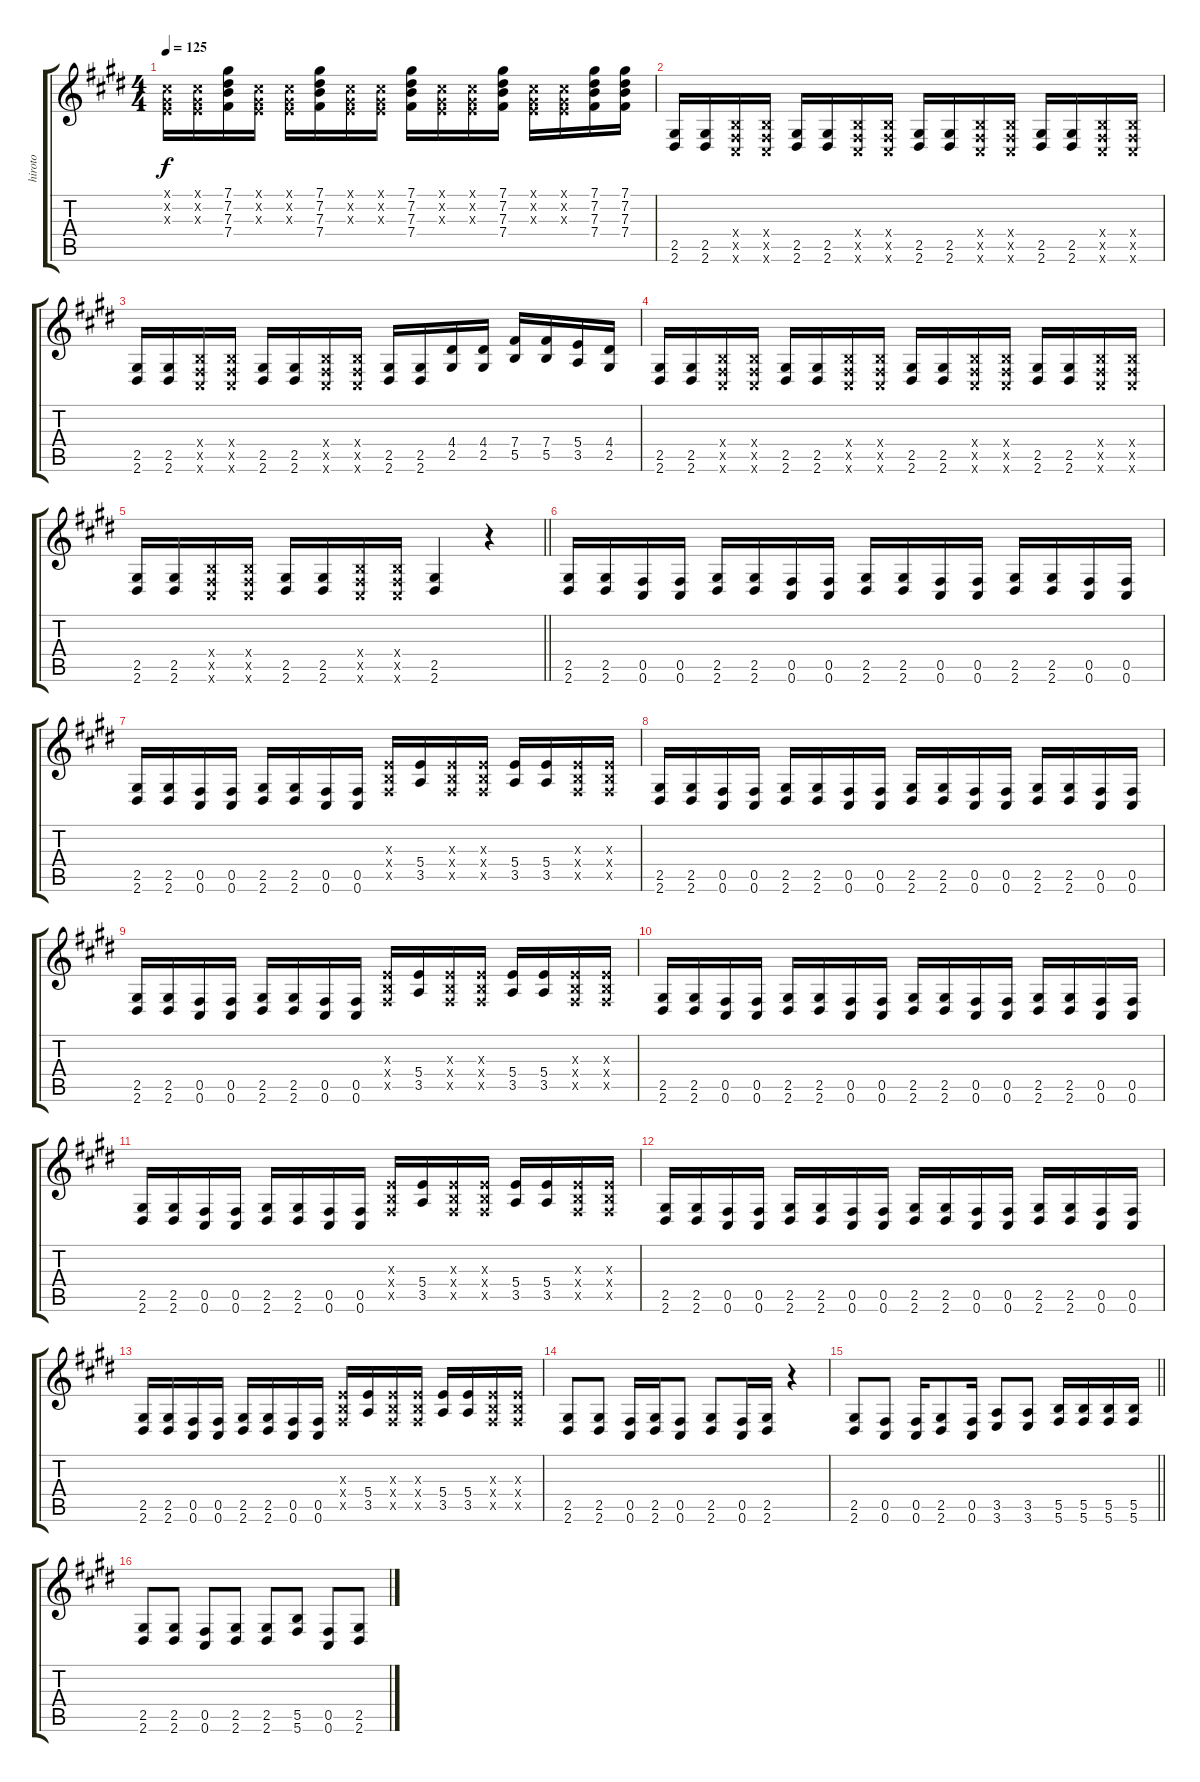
\track ("hiroto" "hiroto") {instrument distortionguitar}
\staff {score tabs}
\tuning (Db4 Ab3 E3 B2 Gb2 Db2) {hide}
\ts (4 4)
\tempo 125
\clef g2
\ks e
(0.1{x} 0.2{x} 0.3{x}).16{dy f} (0.1{x} 0.2{x} 0.3{x}).16 (7.1 7.2 7.3 7.4).16 (0.1{x} 0.2{x} 0.3{x}).16 (0.1{x} 0.2{x} 0.3{x}).16 (7.1 7.2 7.3 7.4).16 (0.1{x} 0.2{x} 0.3{x}).16 (0.1{x} 0.2{x} 0.3{x}).16 (7.1 7.2 7.3 7.4).16 (0.1{x} 0.2{x} 0.3{x}).16 (0.1{x} 0.2{x} 0.3{x}).16 (7.1 7.2 7.3 7.4).16 (0.1{x} 0.2{x} 0.3{x}).16 (0.1{x} 0.2{x} 0.3{x}).16 (7.1 7.2 7.3 7.4).16 (7.1 7.2 7.3 7.4).16 |
(2.5 2.6).16 (2.5 2.6).16 (0.4{x} 0.5{x} 0.6{x}).16 (0.4{x} 0.5{x} 0.6{x}).16 (2.5 2.6).16 (2.5 2.6).16 (0.4{x} 0.5{x} 0.6{x}).16 (0.4{x} 0.5{x} 0.6{x}).16 (2.5 2.6).16 (2.5 2.6).16 (0.4{x} 0.5{x} 0.6{x}).16 (0.4{x} 0.5{x} 0.6{x}).16 (2.5 2.6).16 (2.5 2.6).16 (0.4{x} 0.5{x} 0.6{x}).16 (0.4{x} 0.5{x} 0.6{x}).16 |
(2.5 2.6).16 (2.5 2.6).16 (0.4{x} 0.5{x} 0.6{x}).16 (0.4{x} 0.5{x} 0.6{x}).16 (2.5 2.6).16 (2.5 2.6).16 (0.4{x} 0.5{x} 0.6{x}).16 (0.4{x} 0.5{x} 0.6{x}).16 (2.5 2.6).16 (2.5 2.6).16 (4.4 2.5).16 (4.4 2.5).16 (7.4 5.5).16 (7.4 5.5).16 (5.4 3.5).16 (4.4 2.5).16 |
(2.5 2.6).16 (2.5 2.6).16 (0.4{x} 0.5{x} 0.6{x}).16 (0.4{x} 0.5{x} 0.6{x}).16 (2.5 2.6).16 (2.5 2.6).16 (0.4{x} 0.5{x} 0.6{x}).16 (0.4{x} 0.5{x} 0.6{x}).16 (2.5 2.6).16 (2.5 2.6).16 (0.4{x} 0.5{x} 0.6{x}).16 (0.4{x} 0.5{x} 0.6{x}).16 (2.5 2.6).16 (2.5 2.6).16 (0.4{x} 0.5{x} 0.6{x}).16 (0.4{x} 0.5{x} 0.6{x}).16 |
\barLineRight lightlight
(2.5 2.6).16 (2.5 2.6).16 (0.4{x} 0.5{x} 0.6{x}).16 (0.4{x} 0.5{x} 0.6{x}).16 (2.5 2.6).16 (2.5 2.6).16 (0.4{x} 0.5{x} 0.6{x}).16 (0.4{x} 0.5{x} 0.6{x}).16 (2.5 2.6).4 r.4 |
(2.5 2.6).16 (2.5 2.6).16 (0.5 0.6).16 (0.5 0.6).16 (2.5 2.6).16 (2.5 2.6).16 (0.5 0.6).16 (0.5 0.6).16 (2.5 2.6).16 (2.5 2.6).16 (0.5 0.6).16 (0.5 0.6).16 (2.5 2.6).16 (2.5 2.6).16 (0.5 0.6).16 (0.5 0.6).16 |
(2.5 2.6).16 (2.5 2.6).16 (0.5 0.6).16 (0.5 0.6).16 (2.5 2.6).16 (2.5 2.6).16 (0.5 0.6).16 (0.5 0.6).16 (0.3{x} 0.4{x} 0.5{x}).16 (5.4 3.5).16 (0.3{x} 0.4{x} 0.5{x}).16 (0.3{x} 0.4{x} 0.5{x}).16 (5.4 3.5).16 (5.4 3.5).16 (0.3{x} 0.4{x} 0.5{x}).16 (0.3{x} 0.4{x} 0.5{x}).16 |
(2.5 2.6).16 (2.5 2.6).16 (0.5 0.6).16 (0.5 0.6).16 (2.5 2.6).16 (2.5 2.6).16 (0.5 0.6).16 (0.5 0.6).16 (2.5 2.6).16 (2.5 2.6).16 (0.5 0.6).16 (0.5 0.6).16 (2.5 2.6).16 (2.5 2.6).16 (0.5 0.6).16 (0.5 0.6).16 |
(2.5 2.6).16 (2.5 2.6).16 (0.5 0.6).16 (0.5 0.6).16 (2.5 2.6).16 (2.5 2.6).16 (0.5 0.6).16 (0.5 0.6).16 (0.3{x} 0.4{x} 0.5{x}).16 (5.4 3.5).16 (0.3{x} 0.4{x} 0.5{x}).16 (0.3{x} 0.4{x} 0.5{x}).16 (5.4 3.5).16 (5.4 3.5).16 (0.3{x} 0.4{x} 0.5{x}).16 (0.3{x} 0.4{x} 0.5{x}).16 |
(2.5 2.6).16 (2.5 2.6).16 (0.5 0.6).16 (0.5 0.6).16 (2.5 2.6).16 (2.5 2.6).16 (0.5 0.6).16 (0.5 0.6).16 (2.5 2.6).16 (2.5 2.6).16 (0.5 0.6).16 (0.5 0.6).16 (2.5 2.6).16 (2.5 2.6).16 (0.5 0.6).16 (0.5 0.6).16 |
(2.5 2.6).16 (2.5 2.6).16 (0.5 0.6).16 (0.5 0.6).16 (2.5 2.6).16 (2.5 2.6).16 (0.5 0.6).16 (0.5 0.6).16 (0.3{x} 0.4{x} 0.5{x}).16 (5.4 3.5).16 (0.3{x} 0.4{x} 0.5{x}).16 (0.3{x} 0.4{x} 0.5{x}).16 (5.4 3.5).16 (5.4 3.5).16 (0.3{x} 0.4{x} 0.5{x}).16 (0.3{x} 0.4{x} 0.5{x}).16 |
(2.5 2.6).16 (2.5 2.6).16 (0.5 0.6).16 (0.5 0.6).16 (2.5 2.6).16 (2.5 2.6).16 (0.5 0.6).16 (0.5 0.6).16 (2.5 2.6).16 (2.5 2.6).16 (0.5 0.6).16 (0.5 0.6).16 (2.5 2.6).16 (2.5 2.6).16 (0.5 0.6).16 (0.5 0.6).16 |
(2.5 2.6).16 (2.5 2.6).16 (0.5 0.6).16 (0.5 0.6).16 (2.5 2.6).16 (2.5 2.6).16 (0.5 0.6).16 (0.5 0.6).16 (0.3{x} 0.4{x} 0.5{x}).16 (5.4 3.5).16 (0.3{x} 0.4{x} 0.5{x}).16 (0.3{x} 0.4{x} 0.5{x}).16 (5.4 3.5).16 (5.4 3.5).16 (0.3{x} 0.4{x} 0.5{x}).16 (0.3{x} 0.4{x} 0.5{x}).16 |
(2.5 2.6).8 (2.5 2.6).8 (0.5 0.6).16 (2.5 2.6).16 (0.5 0.6).8 (2.5 2.6).8 (0.5 0.6).16 (2.5 2.6).16 r.4 |
\barLineRight lightlight
(2.5 2.6).8 (0.5 0.6).8 (0.5 0.6).16 (2.5 2.6).8 (0.5 0.6).16 (3.5 3.6).8 (3.5 3.6).8 (5.5 5.6).16 (5.5 5.6).16 (5.5 5.6).16 (5.5 5.6).16 |
(2.5 2.6).8 (2.5 2.6).8 (0.5 0.6).8 (2.5 2.6).8 (2.5 2.6).8 (5.5 5.6).8 (0.5 0.6).8 (2.5 2.6).8
